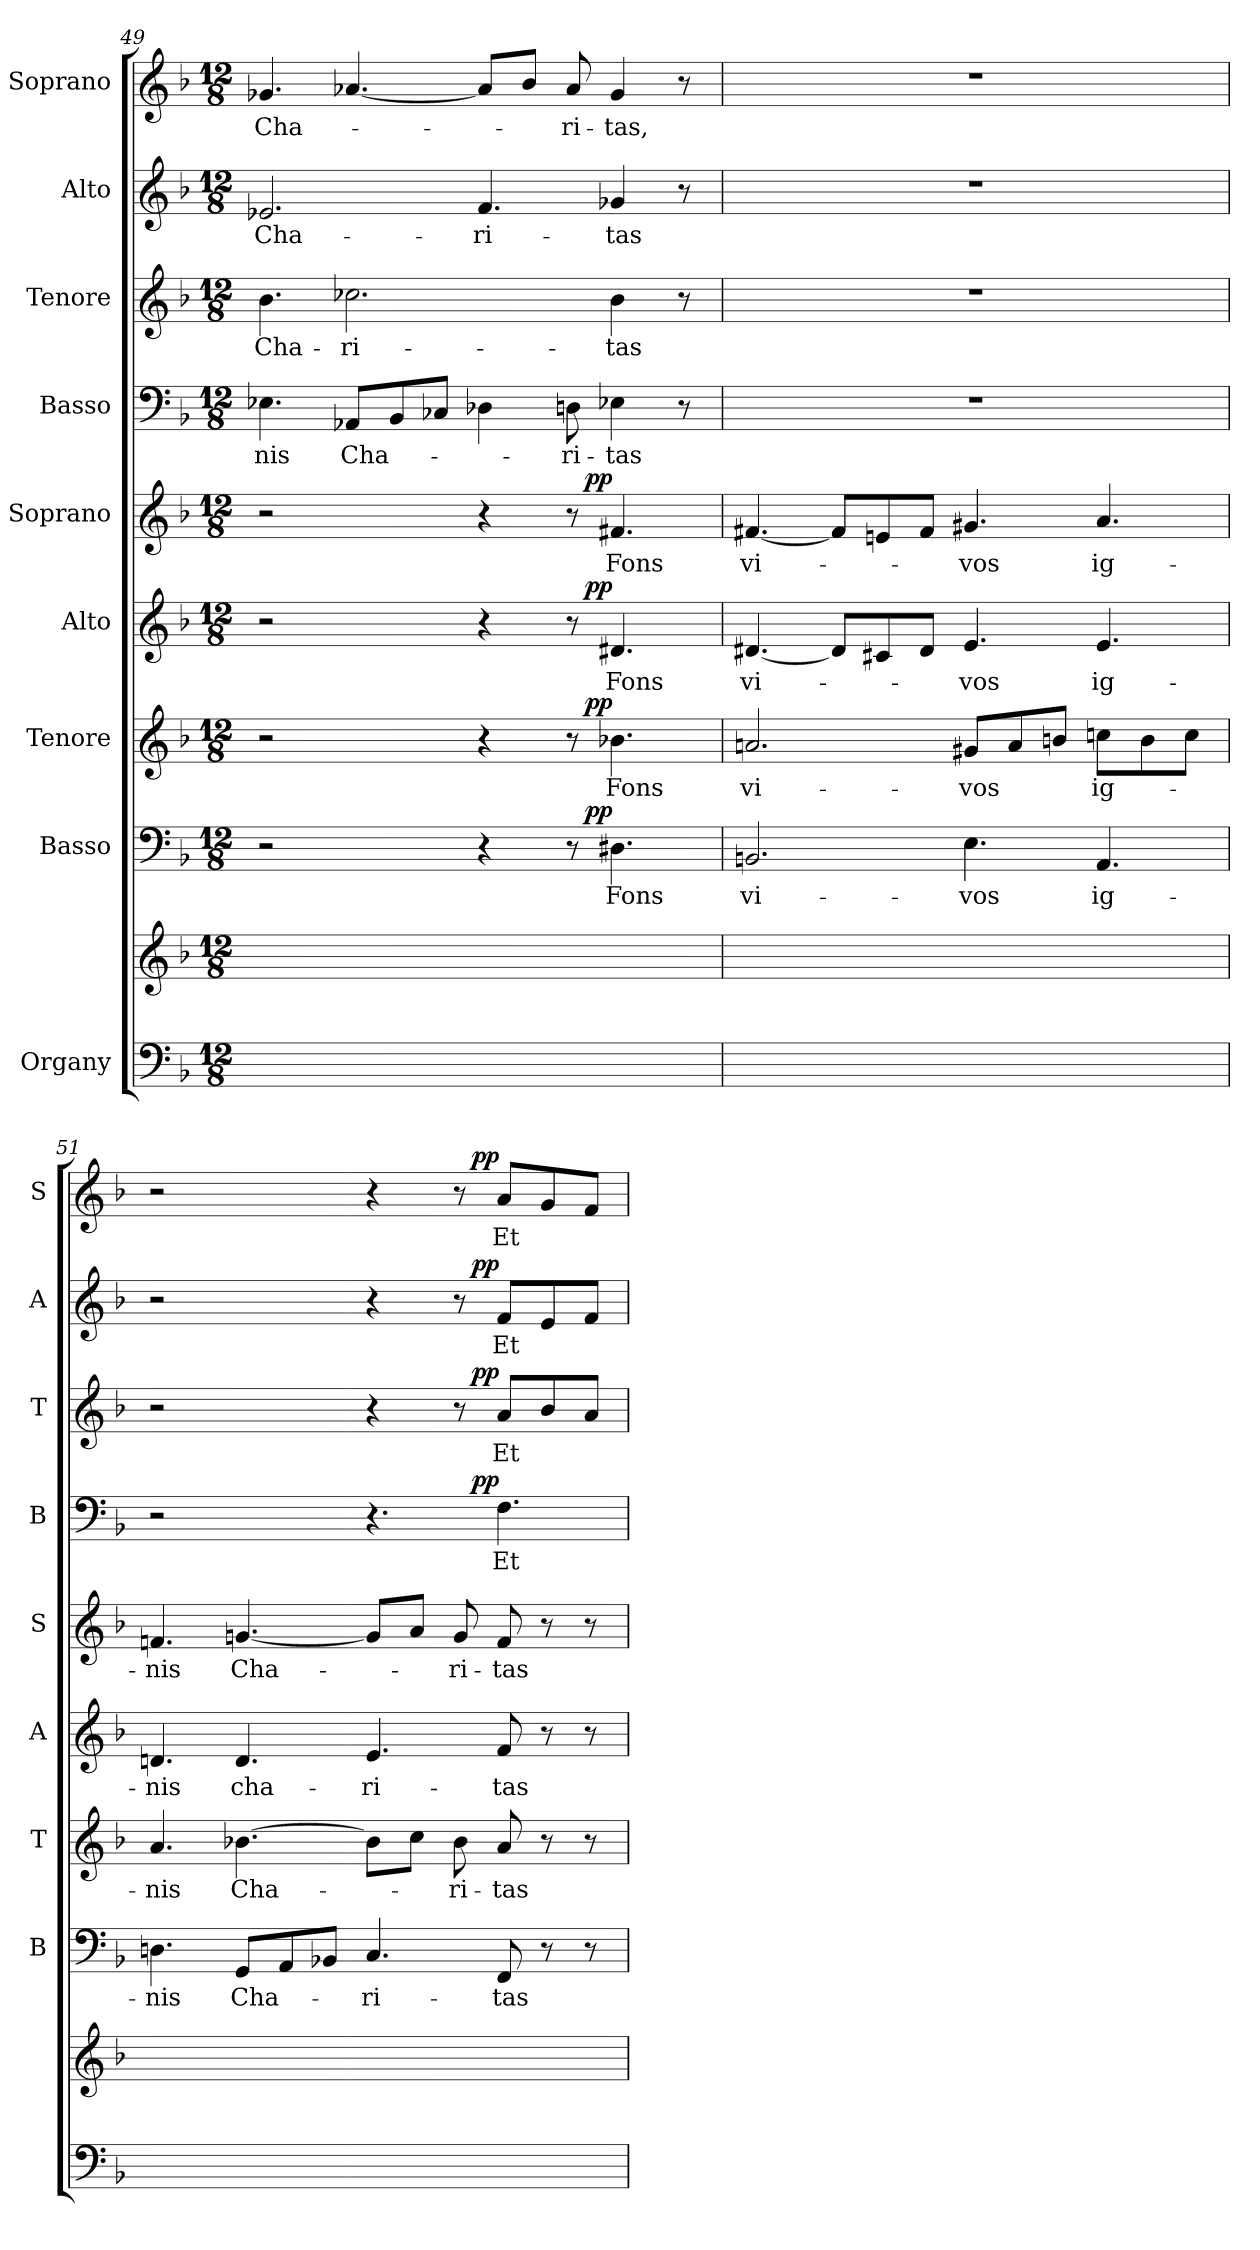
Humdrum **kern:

**kern	**kern	**kern	**text	**dynam	**kern	**text	**dynam	**kern	**text	**dynam	**kern	**text	**dynam	**kern	**text	**dynam	**kern	**text	**dynam	**kern	**text	**dynam	**kern	**text	**dynam
*part9	*part9	*part8	*part8	*part8	*part7	*part7	*part7	*part6	*part6	*part6	*part5	*part5	*part5	*part4	*part4	*part4	*part3	*part3	*part3	*part2	*part2	*part2	*part1	*part1	*part1
*staff10	*staff9	*staff8	*staff8	*staff8	*staff7	*staff7	*staff7	*staff6	*staff6	*staff6	*staff5	*staff5	*staff5	*staff4	*staff4	*staff4	*staff3	*staff3	*staff3	*staff2	*staff2	*staff2	*staff1	*staff1	*staff1
*I"Organy	*	*I"Basso	*	*	*I"Tenore	*	*	*I"Alto	*	*	*I"Soprano	*	*	*I"Basso	*	*	*I"Tenore	*	*	*I"Alto	*	*	*I"Soprano	*	*
*	*	*I'B	*	*	*I'T	*	*	*I'A	*	*	*I'S	*	*	*I'B	*	*	*I'T	*	*	*I'A	*	*	*I'S	*	*
*clefF4	*clefG2	*clefF4	*	*	*clefG2	*	*	*clefG2	*	*	*clefG2	*	*	*clefF4	*	*	*clefG2	*	*	*clefG2	*	*	*clefG2	*	*
*	*	*	*	*	*ITrd7c12	*	*	*	*	*	*	*	*	*	*	*	*ITrd7c12	*	*	*	*	*	*	*	*
*k[b-]	*k[b-]	*k[b-]	*	*	*k[b-]	*	*	*k[b-]	*	*	*k[b-]	*	*	*k[b-]	*	*	*k[b-]	*	*	*k[b-]	*	*	*k[b-]	*	*
*M12/8	*M12/8	*M12/8	*	*	*M12/8	*	*	*M12/8	*	*	*M12/8	*	*	*M12/8	*	*	*M12/8	*	*	*M12/8	*	*	*M12/8	*	*
=49	=49	=49	=49	=49	=49	=49	=49	=49	=49	=49	=49	=49	=49	=49	=49	=49	=49	=49	=49	=49	=49	=49	=49	=49	=49
!	!	!LO:N:vis=2	!	!	!LO:N:vis=2	!	!	!LO:N:vis=2	!	!	!LO:N:vis=2	!	!	!	!	!	!	!	!	!	!	!	!	!	!
1.ryy	1.ryy	2.r	.	.	2.r	.	.	2.r	.	.	2.r	.	.	4.E-X\	-nis	.	4.B-\	Cha-	.	2.e-X/	Cha-	.	4.g-X/	Cha-	.
.	.	.	.	.	.	.	.	.	.	.	.	.	.	8AA-X/L	Cha-	.	2.c-X\	-ri-	.	.	.	.	[4.a-X/	.	.
.	.	.	.	.	.	.	.	.	.	.	.	.	.	8BB-/	.	.	.	.	.	.	.	.	.	.	.
.	.	.	.	.	.	.	.	.	.	.	.	.	.	8C-X/J	.	.	.	.	.	.	.	.	.	.	.
.	.	4r	.	.	4r	.	.	4r	.	.	4r	.	.	4D-X\	.	.	.	.	.	4.f/	-ri-	.	8a-/L]	.	.
.	.	.	.	.	.	.	.	.	.	.	.	.	.	.	.	.	.	.	.	.	.	.	8b-/J	.	.
.	.	8r	.	.	8r	.	.	8r	.	.	8r	.	.	8Dn\	-ri-	.	.	.	.	.	.	.	8a-/	-ri-	.
!	!	!	!	!LO:DY:a:rj	!	!	!LO:DY:a:rj	!	!	!LO:DY:a:rj	!	!	!LO:DY:a:rj	!	!	!	!	!	!	!	!	!	!	!	!
.	.	4.D#X\	Fons	pp	4.B-X\	Fons	pp	4.d#X/	Fons	pp.	4.f#X/	Fons	pp.	4E-X\	-tas	.	4B-\	-tas	.	4g-X/	-tas	.	4g-/	-tas,	.
.	.	.	.	.	.	.	.	.	.	.	.	.	.	8r	.	.	8r	.	.	8r	.	.	8r	.	.
=50	=50	=50	=50	=50	=50	=50	=50	=50	=50	=50	=50	=50	=50	=50	=50	=50	=50	=50	=50	=50	=50	=50	=50	=50	=50
1.ryy	1.ryy	2.BBn/	vi-	.	2.An/	vi-	.	[4.d#X/	vi-	.	[4.f#X/	vi-	.	1.r	.	.	1.r	.	.	1.r	.	.	1.r	.	.
.	.	.	.	.	.	.	.	8d#/L]	.	.	8f#/L]	.	.	.	.	.	.	.	.	.	.	.	.	.	.
.	.	.	.	.	.	.	.	8c#X/	.	.	8en/	.	.	.	.	.	.	.	.	.	.	.	.	.	.
.	.	.	.	.	.	.	.	8d#/J	.	.	8f#/J	.	.	.	.	.	.	.	.	.	.	.	.	.	.
.	.	4.E\	-vos	.	8G#X/L	-vos	.	4.e/	-vos	.	4.g#X/	-vos	.	.	.	.	.	.	.	.	.	.	.	.	.
.	.	.	.	.	8A/	.	.	.	.	.	.	.	.	.	.	.	.	.	.	.	.	.	.	.	.
.	.	.	.	.	8Bn/J	.	.	.	.	.	.	.	.	.	.	.	.	.	.	.	.	.	.	.	.
.	.	4.AA/	ig-	.	8cn\L	ig-	.	4.e/	ig-	.	4.a/	ig-	.	.	.	.	.	.	.	.	.	.	.	.	.
.	.	.	.	.	8B\	.	.	.	.	.	.	.	.	.	.	.	.	.	.	.	.	.	.	.	.
.	.	.	.	.	8c\J	.	.	.	.	.	.	.	.	.	.	.	.	.	.	.	.	.	.	.	.
=51	=51	=51	=51	=51	=51	=51	=51	=51	=51	=51	=51	=51	=51	=51	=51	=51	=51	=51	=51	=51	=51	=51	=51	=51	=51
!	!	!	!	!	!	!	!	!	!	!	!	!	!	!LO:N:vis=2	!	!	!LO:N:vis=2	!	!	!LO:N:vis=2	!	!	!LO:N:vis=2	!	!
1.ryy	1.ryy	4.Dn\	-nis	.	4.A/	-nis	.	4.dn/	-nis	.	4.fn/	-nis	.	2.r	.	.	2.r	.	.	2.r	.	.	2.r	.	.
.	.	8GG/L	Cha-	.	[4.B-X\	Cha-	.	4.d/	cha-	.	[4.gn/	Cha-	.	.	.	.	.	.	.	.	.	.	.	.	.
.	.	8AA/	.	.	.	.	.	.	.	.	.	.	.	.	.	.	.	.	.	.	.	.	.	.	.
.	.	8BB-X/J	.	.	.	.	.	.	.	.	.	.	.	.	.	.	.	.	.	.	.	.	.	.	.
.	.	4.C/	-ri-	.	8B-\L]	.	.	4.e/	-ri-	.	8g/L]	.	.	4.r	.	.	4r	.	.	4r	.	.	4r	.	.
.	.	.	.	.	8c\J	.	.	.	.	.	8a/J	.	.	.	.	.	.	.	.	.	.	.	.	.	.
.	.	.	.	.	8B-\	-ri-	.	.	.	.	8g/	-ri-	.	.	.	.	8r	.	.	8r	.	.	8r	.	.
!	!	!	!	!	!	!	!	!	!	!	!	!	!	!	!	!LO:DY:a:rj	!	!	!LO:DY:a:rj	!	!	!LO:DY:a:rj	!	!	!LO:DY:a:rj
.	.	8FF/	-tas	.	8A/	-tas	.	8f/	-tas	.	8f/	-tas	.	4.F\	Et	pp	8A/L	Et	pp	8f/L	Et	pp	8a/L	Et	pp
.	.	8r	.	.	8r	.	.	8r	.	.	8r	.	.	.	.	.	8B-/	.	.	8e/	.	.	8g/	.	.
.	.	8r	.	.	8r	.	.	8r	.	.	8r	.	.	.	.	.	8A/J	.	.	8f/J	.	.	8f/J	.	.
=	=	=	=	=	=	=	=	=	=	=	=	=	=	=	=	=	=	=	=	=	=	=	=	=	=
*-	*-	*-	*-	*-	*-	*-	*-	*-	*-	*-	*-	*-	*-	*-	*-	*-	*-	*-	*-	*-	*-	*-	*-	*-	*-
